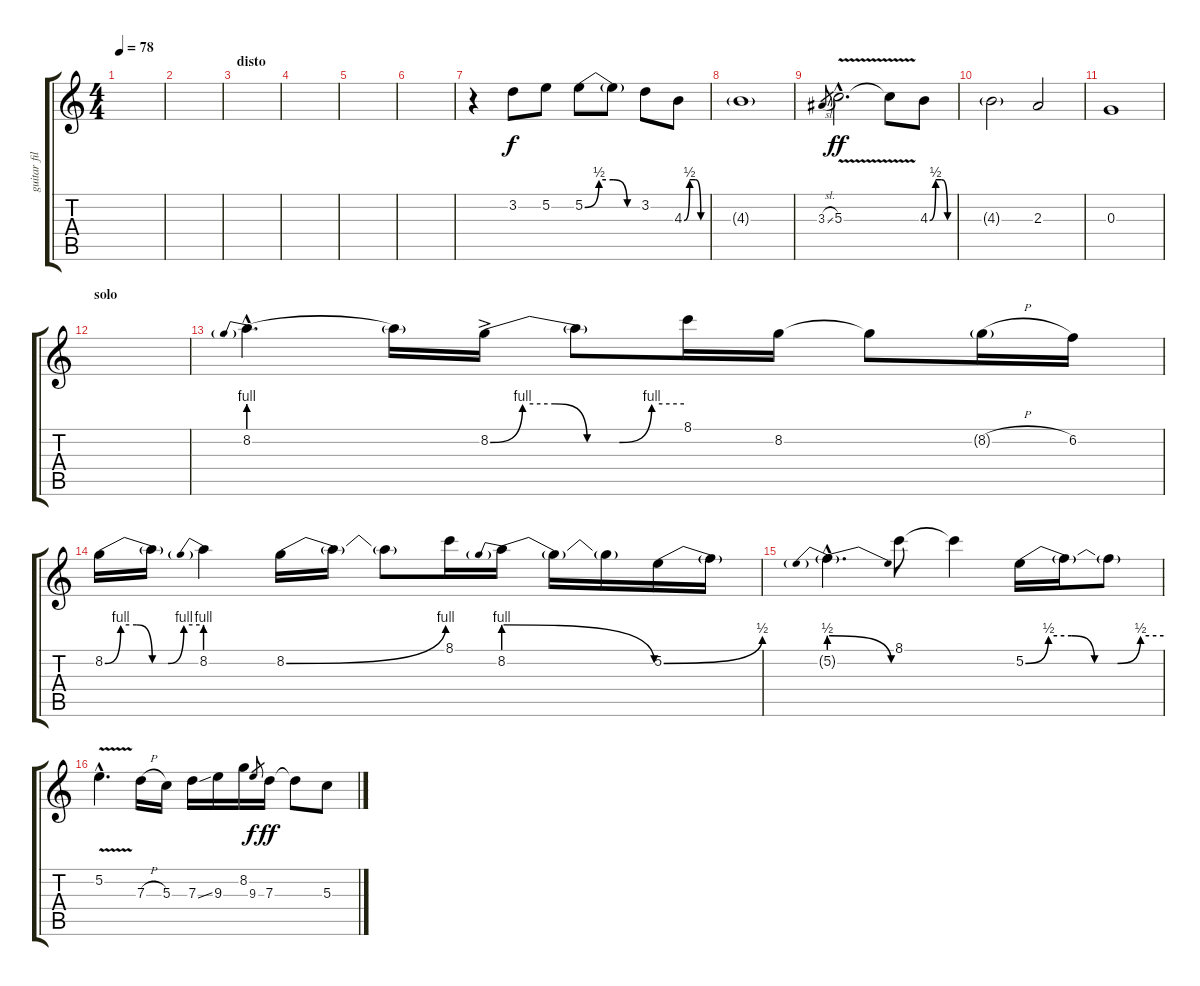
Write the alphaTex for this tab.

\track ("guitar fills 2" "guitar fil") {instrument distortionguitar}
\staff {score tabs}
\tuning (E4 B3 G3 D3 A2 E2) {hide}
\ts (4 4)
\tempo 78
\clef g2
\ks c
|
|
\section ("" "disto")
|
|
|
|
r.4 3.2.8 5.2.8 5.2{be (custom 0 0 15 2 30 2 45 0 60 0)}.8 5.2{t}.8 3.2.8 4.3{be (custom 0 0 15 2 30 2 45 0 60 0)}.8 |
4.3{g}.1 |
3.3{sl}.8{gr dy f} 5.3{v hac}.2{d dy ff} 5.3{t}.8 4.3{be (custom 0 0 15 2 30 2 45 0 60 0)}.8 |
4.3{g}.2 2.3.2 |
0.3.1 |
\section ("" "solo")
|
8.2{be (prebend 0 4 60 4) hac}.4{d} 8.2{t}.16 8.2{be (custom 0 0 10 4 20 4 30 0 40 0 50 4 60 4) ac}.16 8.2{t}.8 8.1.16 8.2.16 8.2{t}.8 8.2{h g}.16 6.2.16 |
8.2{be (custom 0 0 10 4 20 4 30 0 40 0 50 4 60 4)}.16 8.2{t}.16 8.2{be (prebend 0 4 60 4)}.4 8.2{be (bend 0 0 60 4)}.16 8.2{t}.16 8.2{t}.8 8.1.16 8.2{be (prebendrelease 0 4 60 0)}.16 8.2{t}.16 8.2{t}.16 5.2{be (bend 0 0 60 2)}.16 5.2{t}.16 |
5.2{be (prebendrelease 0 2 60 0) g hac}.4{d} 8.1.8 8.1{t}.4 5.2{be (custom 0 0 10 2 20 2 30 0 40 0 50 2 60 2)}.16 5.2{t}.16 5.2{t}.8 |
5.2{v hac}.4{d} 7.3{h}.16 5.3.16 7.3{ss}.16 9.3.16 8.2.16 9.3.8{gr dy f} 7.3.16{dy ff} 7.3{t}.8 5.3.8
